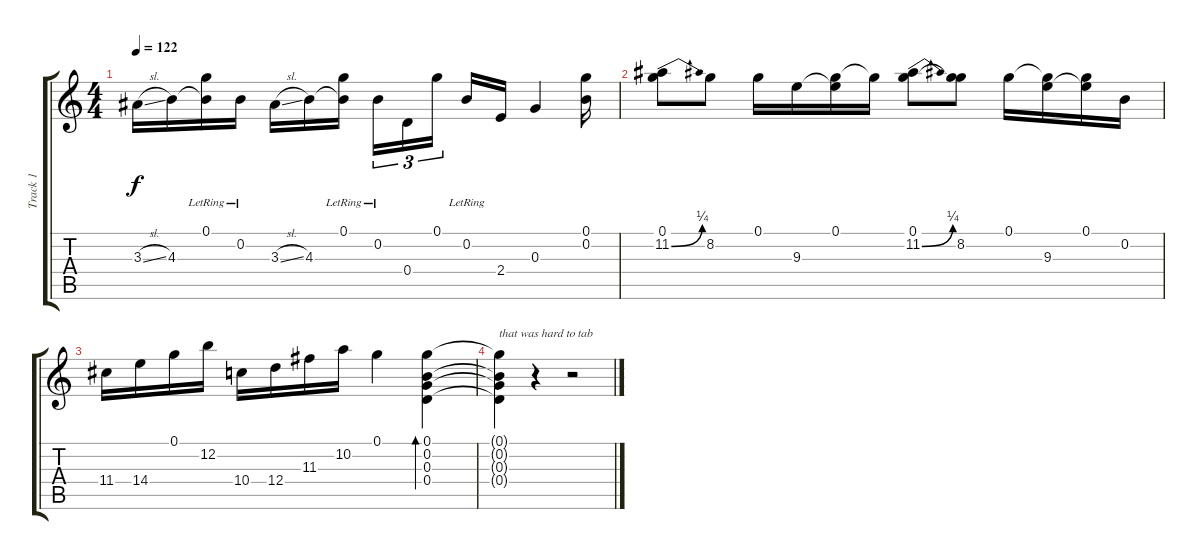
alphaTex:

\track ("Track 1" "Track 1") {instrument acousticguitarsteel}
\staff {score tabs}
\tuning (G4 B3 G3 D3 A2 E2) {hide}
\ts (4 4)
\tempo 122
\clef g2
\ks c
3.3{sl}.16{dy f} 4.3.16 (0.1{lr} 4.3{t}).16 0.2{lr}.16 3.3{sl}.16 4.3.16 (0.1{lr} 4.3{t}).16 0.2{lr}.16{tu (3 2)} 0.4.16{tu (3 2)} 0.1.16{tu (3 2)} 0.2{lr}.16 2.4.16 0.3.4 (0.1 0.2).16 |
(0.1 11.2{be (bend 0 0 60 1)}).8 8.2.8 0.1.16 9.3.16 (0.1 9.3{t}).16 0.1{t}.16 (0.1 11.2{be (bend 0 0 60 1)}).8 (0.1{t} 8.2).8 0.1.16 (0.1{t} 9.3).16 (0.1 9.3{t}).16 0.2.16 |
11.4.16 14.4.16 0.1.16 12.2.16 10.4.16 12.4.16 11.3.16 10.2.16 0.1.4 (0.1 0.2 0.3 0.4).4{bd 480} |
(0.1{t} 0.2{t} 0.3{t} 0.4{t}).4{txt "that was hard to tab"} r.4 r.2
